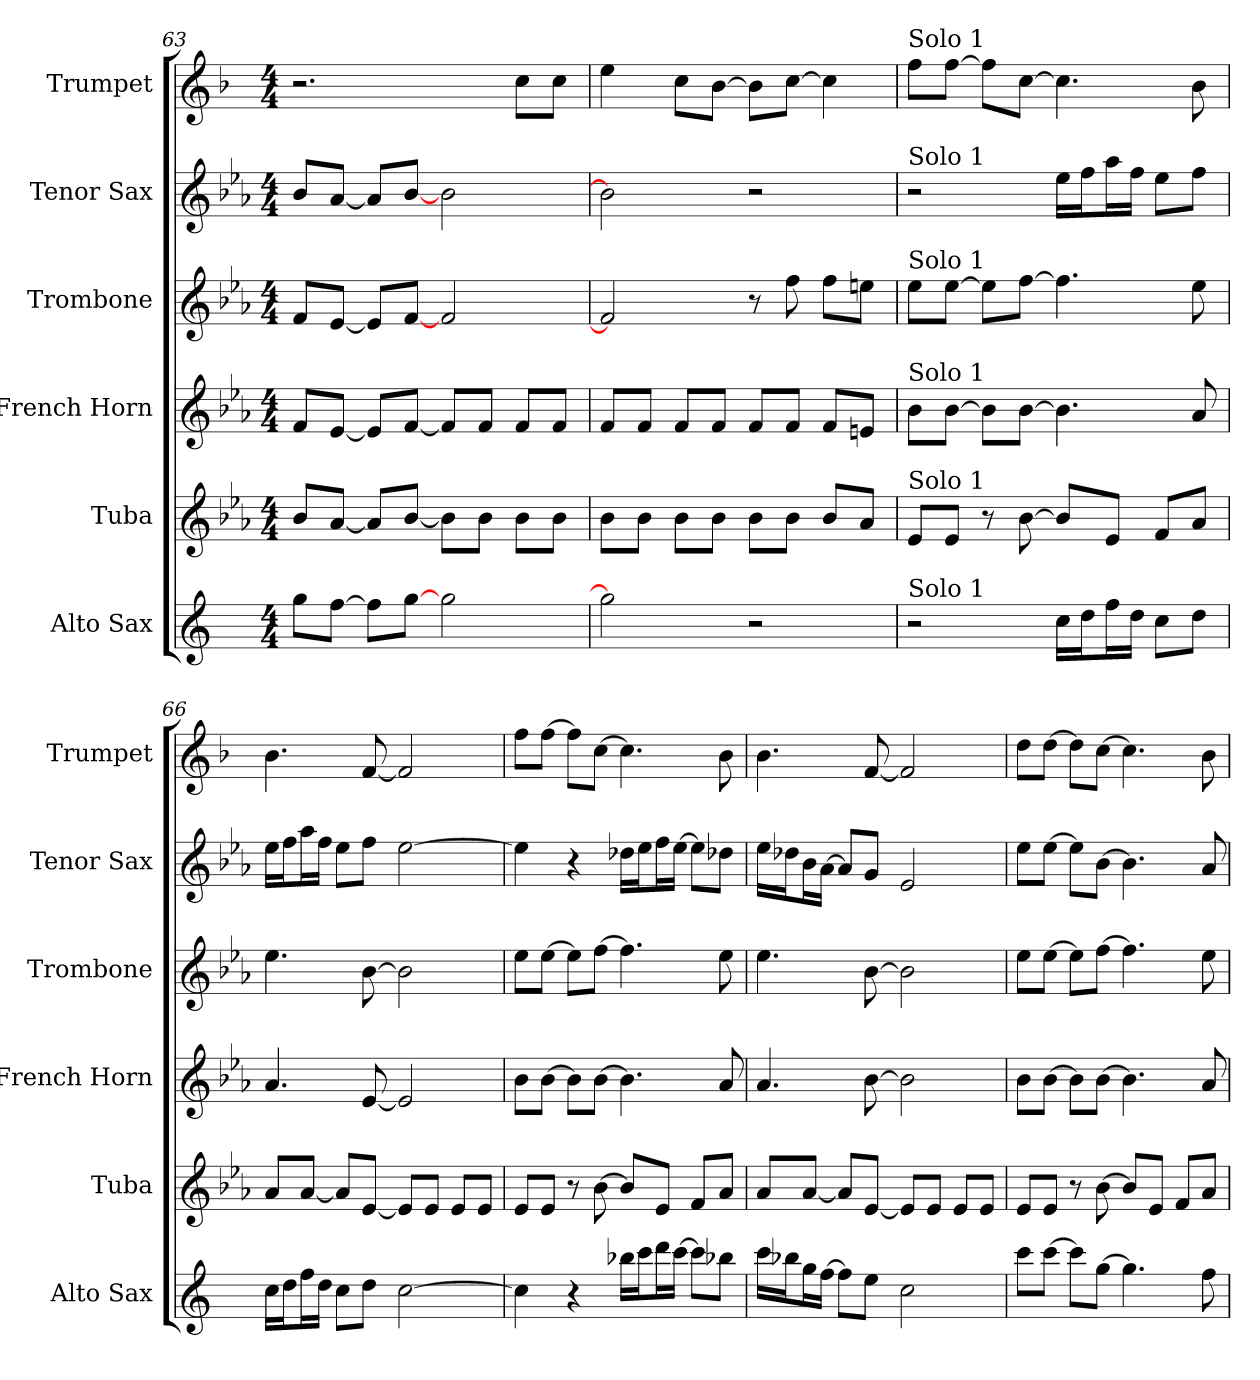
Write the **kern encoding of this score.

**kern	**kern	**kern	**kern	**kern	**kern
*part6	*part5	*part4	*part3	*part2	*part1
*staff6	*staff5	*staff4	*staff3	*staff2	*staff1
*I"Alto Sax	*I"Tuba	*I"French Horn	*I"Trombone	*I"Tenor Sax	*I"Trumpet
*I'Alto Sax	*I'Tuba	*I'French Horn	*I'Trombone	*I'Tenor Sax	*I'Trumpet
*clefG2	*clefG2	*clefG2	*clefG2	*clefG2	*clefG2
*ITrd5c9	*ITrd15c26	*ITrd8c14	*ITrd8c14	*ITrd8c14	*ITrd1c2
*k[b-e-a-]	*k[b-e-a-]	*k[b-e-a-]	*k[b-e-a-]	*k[b-e-a-]	*k[b-e-a-]
*M4/4	*M4/4	*M4/4	*M4/4	*M4/4	*M4/4
=63	=63	=63	=63	=63	=63
8b-L	8BB-L	8FL	8FL	8B-L	2.r
[8a-J	[8AA-J	[8E-J	[8E-J	[8A-J	.
8a-L]	8AA-L]	8E-L]	8E-L]	8A-L]	.
[8b-J	[8BB-J	[8FJ	[8FJ	[8B-J	.
2b-	8BB-L]	8FL]	2F	2B-	.
.	8BB-J	8FJ	.	.	.
.	8BB-L	8FL	.	.	8b-L
.	8BB-J	8FJ	.	.	8b-J
=64	=64	=64	=64	=64	=64
2b-]	8BB-L	8FL	2F]	2B-]	4dd
.	8BB-J	8FJ	.	.	.
.	8BB-L	8FL	.	.	8b-L
.	8BB-J	8FJ	.	.	[8a-J
2r	8BB-L	8FL	8r	2r	8a-L]
.	8BB-J	8FJ	8f	.	[8b-J
.	8BB-L	8FL	8fL	.	4b-]
.	8AA-J	8EnJ	8enJ	.	.
=65	=65	=65	=65	=65	=65
!	!	!	!	!	!LO:TX:a:t=Solo 1
!	!	!	!	!LO:TX:a:t=Solo 1	!
!	!	!	!LO:TX:a:t=Solo 1	!	!
!	!	!LO:TX:a:t=Solo 1	!	!	!
!	!LO:TX:a:t=Solo 1	!	!	!	!
!LO:TX:a:t=Solo 1	!	!	!	!	!
2r	8EE-L	8B-L	8e-L	2r	8ee-L
.	8EE-J	[8B-J	[8e-J	.	[8ee-J
.	8r	8B-L]	8e-L]	.	8ee-L]
.	[8BB-	[8B-J	[8fJ	.	[8b-J
16e-LL	8BB-L]	4.B-]	4.f]	16e-LL	4.b-]
16fJ	.	.	.	16fJ	.
16a-L	8EE-J	.	.	16a-L	.
16fJJ	.	.	.	16fJJ	.
8e-L	8FFL	.	.	8e-L	.
8fJ	8AA-J	8A-	8e-	8fJ	8a-
=66	=66	=66	=66	=66	=66
16e-LL	8AA-L	4.A-	4.e-	16e-LL	4.a-
16fJ	.	.	.	16fJ	.
16a-L	[8AA-J	.	.	16a-L	.
16fJJ	.	.	.	16fJJ	.
8e-L	8AA-L]	.	.	8e-L	.
8fJ	[8EE-J	[8E-	[8B-	8fJ	[8e-
[2e-	8EE-L]	2E-]	2B-]	[2e-	2e-]
.	8EE-J	.	.	.	.
.	8EE-L	.	.	.	.
.	8EE-J	.	.	.	.
=67	=67	=67	=67	=67	=67
4e-]	8EE-L	8B-L	8e-L	4e-]	8ee-L
.	8EE-J	[8B-J	[8e-J	.	[8ee-J
4r	8r	8B-L]	8e-L]	4r	8ee-L]
.	[8BB-	[8B-J	[8fJ	.	[8b-J
16dd-XLL	8BB-L]	4.B-]	4.f]	16d-XLL	4.b-]
16ee-J	.	.	.	16e-J	.
16ffL	8EE-J	.	.	16fL	.
[16ee-JJ	.	.	.	[16e-JJ	.
8ee-L]	8FFL	.	.	8e-L]	.
8dd-XJ	8AA-J	8A-	8e-	8d-XJ	8a-
=68	=68	=68	=68	=68	=68
16ee-LL	8AA-L	4.A-	4.e-	16e-LL	4.a-
16dd-XJ	.	.	.	16d-XJ	.
16b-L	[8AA-J	.	.	16B-L	.
[16a-JJ	.	.	.	[16A-JJ	.
8a-L]	8AA-L]	.	.	8A-L]	.
8gJ	[8EE-J	[8B-	[8B-	8GJ	[8e-
2e-	8EE-L]	2B-]	2B-]	2E-	2e-]
.	8EE-J	.	.	.	.
.	8EE-L	.	.	.	.
.	8EE-J	.	.	.	.
=69	=69	=69	=69	=69	=69
8ee-L	8EE-L	8B-L	8e-L	8e-L	8ccL
[8ee-J	8EE-J	[8B-J	[8e-J	[8e-J	[8ccJ
8ee-L]	8r	8B-L]	8e-L]	8e-L]	8ccL]
[8b-J	[8BB-	[8B-J	[8fJ	[8B-J	[8b-J
4.b-]	8BB-L]	4.B-]	4.f]	4.B-]	4.b-]
.	8EE-J	.	.	.	.
.	8FFL	.	.	.	.
8a-	8AA-J	8A-	8e-	8A-	8a-
=	=	=	=	=	=
*-	*-	*-	*-	*-	*-
